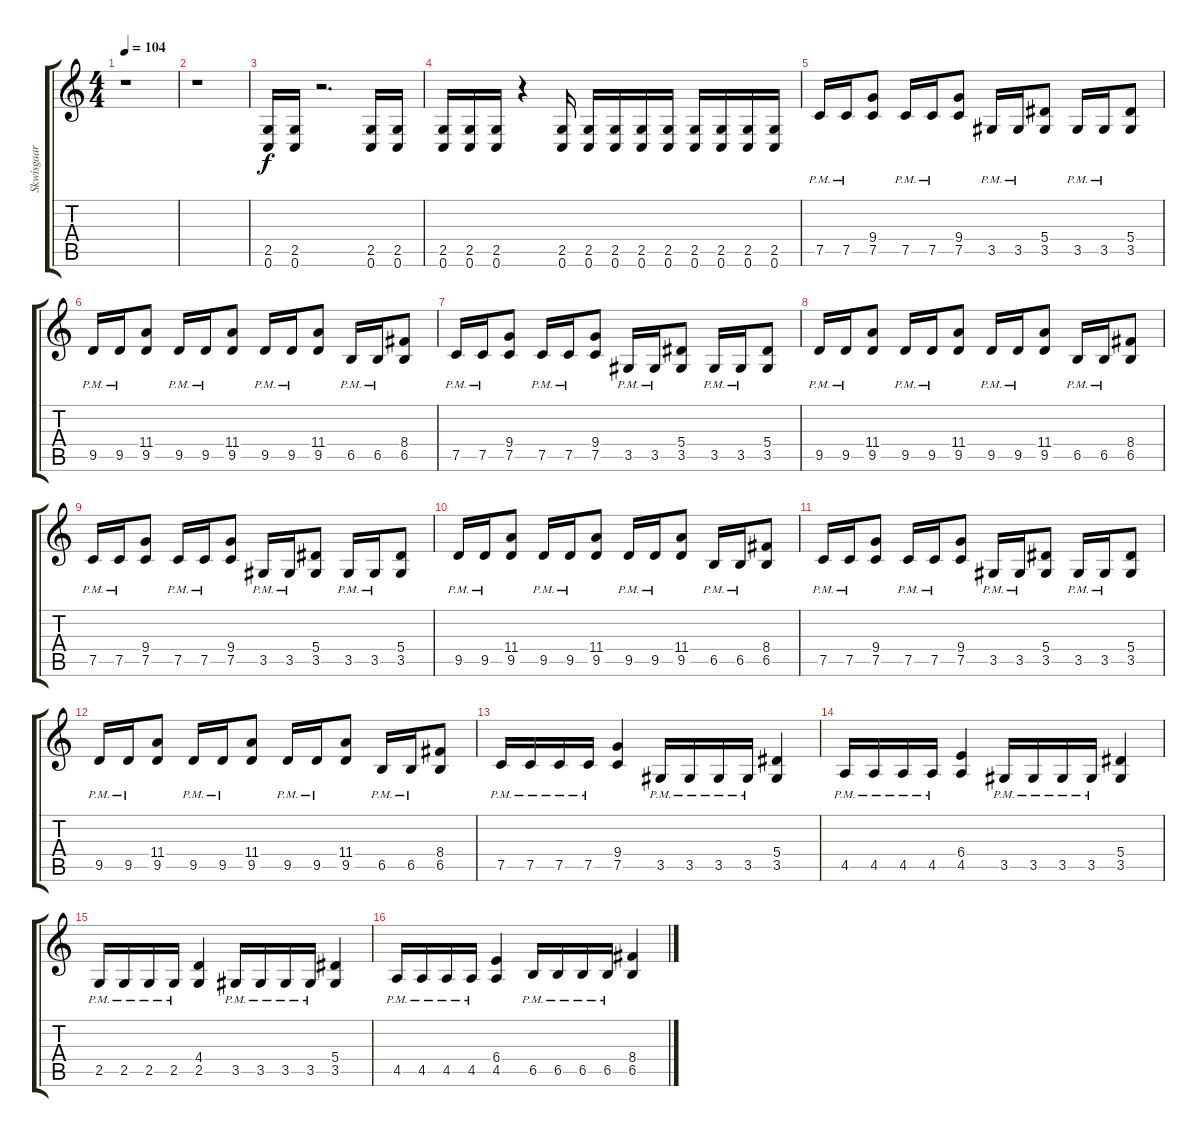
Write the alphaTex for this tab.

\track ("Skwisgaar" "Skwisgaar") {instrument distortionguitar}
\staff {score tabs}
\tuning (C4 G3 Eb3 Bb2 F2 C2) {hide}
\ts (4 4)
\tempo 104
\clef g2
\ks c
r.1{dy f instrument distortionguitar} |
r.1 |
(2.5 0.6).16 (2.5 0.6).16 r.2{d} (2.5 0.6).16 (2.5 0.6).16 |
(2.5 0.6).16 (2.5 0.6).16 (2.5 0.6).16 r.4 (2.5 0.6).16 (2.5 0.6).16 (2.5 0.6).16 (2.5 0.6).16 (2.5 0.6).16 (2.5 0.6).16 (2.5 0.6).16 (2.5 0.6).16 (2.5 0.6).16 |
7.5{pm}.16 7.5{pm}.16 (9.4 7.5).8 7.5{pm}.16 7.5{pm}.16 (9.4 7.5).8 3.5{pm}.16 3.5{pm}.16 (5.4 3.5).8 3.5{pm}.16 3.5{pm}.16 (5.4 3.5).8 |
9.5{pm}.16 9.5{pm}.16 (11.4 9.5).8 9.5{pm}.16 9.5{pm}.16 (11.4 9.5).8 9.5{pm}.16 9.5{pm}.16 (11.4 9.5).8 6.5{pm}.16 6.5{pm}.16 (8.4 6.5).8 |
7.5{pm}.16 7.5{pm}.16 (9.4 7.5).8 7.5{pm}.16 7.5{pm}.16 (9.4 7.5).8 3.5{pm}.16 3.5{pm}.16 (5.4 3.5).8 3.5{pm}.16 3.5{pm}.16 (5.4 3.5).8 |
9.5{pm}.16 9.5{pm}.16 (11.4 9.5).8 9.5{pm}.16 9.5{pm}.16 (11.4 9.5).8 9.5{pm}.16 9.5{pm}.16 (11.4 9.5).8 6.5{pm}.16 6.5{pm}.16 (8.4 6.5).8 |
7.5{pm}.16 7.5{pm}.16 (9.4 7.5).8 7.5{pm}.16 7.5{pm}.16 (9.4 7.5).8 3.5{pm}.16 3.5{pm}.16 (5.4 3.5).8 3.5{pm}.16 3.5{pm}.16 (5.4 3.5).8 |
9.5{pm}.16 9.5{pm}.16 (11.4 9.5).8 9.5{pm}.16 9.5{pm}.16 (11.4 9.5).8 9.5{pm}.16 9.5{pm}.16 (11.4 9.5).8 6.5{pm}.16 6.5{pm}.16 (8.4 6.5).8 |
7.5{pm}.16 7.5{pm}.16 (9.4 7.5).8 7.5{pm}.16 7.5{pm}.16 (9.4 7.5).8 3.5{pm}.16 3.5{pm}.16 (5.4 3.5).8 3.5{pm}.16 3.5{pm}.16 (5.4 3.5).8 |
9.5{pm}.16 9.5{pm}.16 (11.4 9.5).8 9.5{pm}.16 9.5{pm}.16 (11.4 9.5).8 9.5{pm}.16 9.5{pm}.16 (11.4 9.5).8 6.5{pm}.16 6.5{pm}.16 (8.4 6.5).8 |
7.5{pm}.16 7.5{pm}.16 7.5{pm}.16 7.5{pm}.16 (9.4 7.5).4 3.5{pm}.16 3.5{pm}.16 3.5{pm}.16 3.5{pm}.16 (5.4 3.5).4 |
4.5{pm}.16 4.5{pm}.16 4.5{pm}.16 4.5{pm}.16 (6.4 4.5).4 3.5{pm}.16 3.5{pm}.16 3.5{pm}.16 3.5{pm}.16 (5.4 3.5).4 |
2.5{pm}.16 2.5{pm}.16 2.5{pm}.16 2.5{pm}.16 (4.4 2.5).4 3.5{pm}.16 3.5{pm}.16 3.5{pm}.16 3.5{pm}.16 (5.4 3.5).4 |
4.5{pm}.16 4.5{pm}.16 4.5{pm}.16 4.5{pm}.16 (6.4 4.5).4 6.5{pm}.16 6.5{pm}.16 6.5{pm}.16 6.5{pm}.16 (8.4 6.5).4
